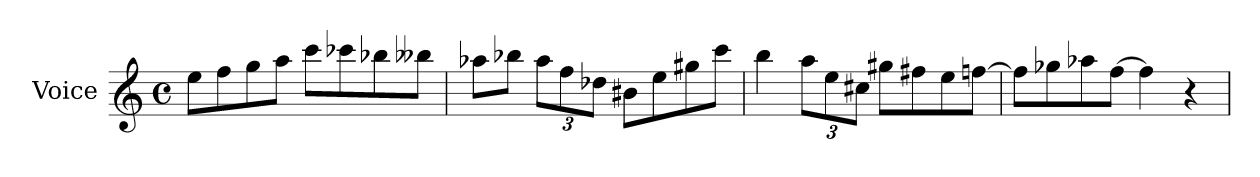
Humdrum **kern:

**kern
*part1
*staff1
*I"Voice
*I'Voice
*clefG2
*M4/4
*met(c)
=1
8ee\L
8ff\
8gg\
8aa\J
8ccc\L
8ccc-X\
8bb-X\
8bb--X\J
=2
8aa-X\L
8bb-X\J
12aa-\L
12ff\
12dd-X\J
8b#X\L
8ee\
8gg#X\
8ccc\J
=3
4bb\
12aa\L
12ee\
12cc#X\J
8gg#X\L
8ff#X\
8ee\
[>8ffn\J
=4
8ff\L]
8gg-X\
8aa-X\
[>8ff\J
4ff\]
4r
=
*-
